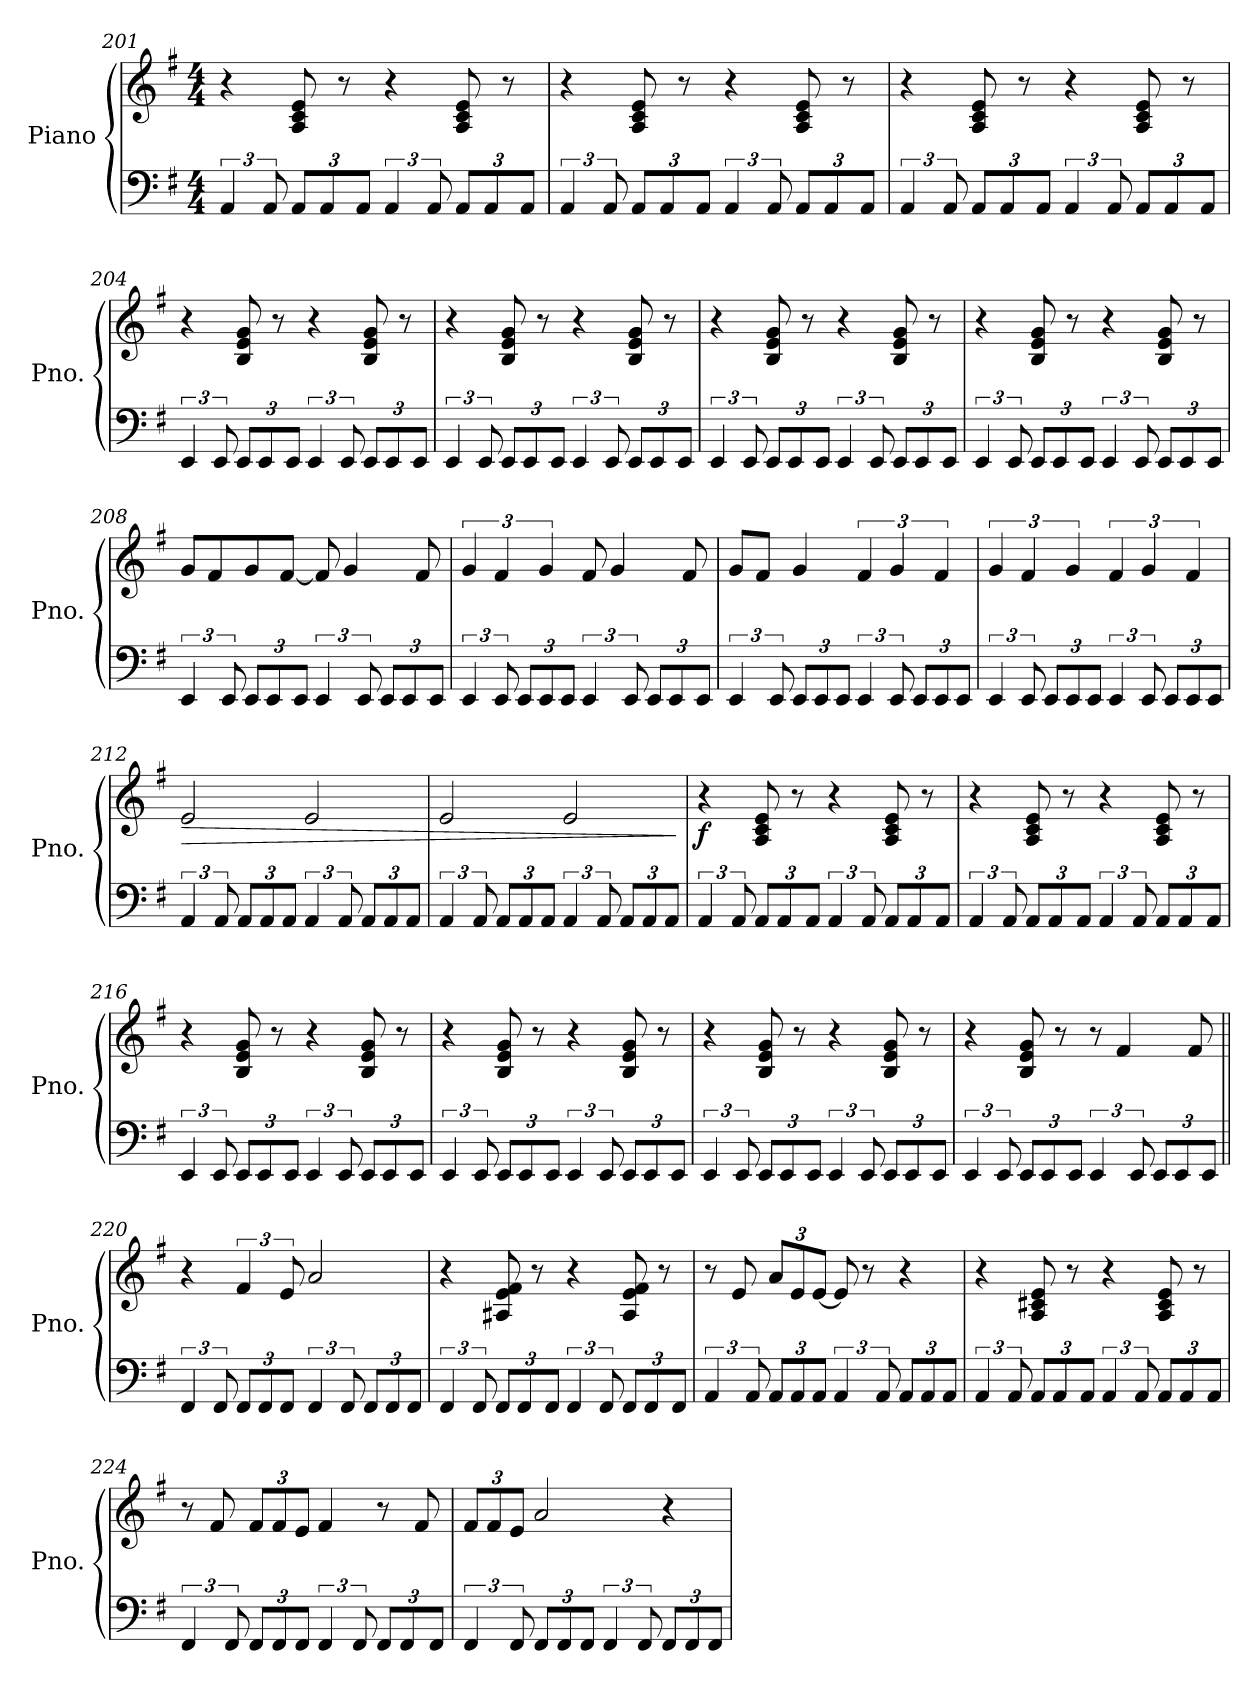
**kern	**kern	**dynam
*part1	*part1	*part1
*staff2	*staff1	*staff1/2
*I"Piano	*	*
*I'Pno.	*	*
!!LO:LB:g=z
*clefF4	*clefG2	*
*k[f#]	*k[f#]	*
*M4/4	*M4/4	*
=201	=201	=201
6AA/	4r	.
12AA/	.	.
*Xbrackettup	*	*
12AA/L	8A/ 8c/ 8e/	.
12AA/	.	.
.	8r	.
12AA/J	.	.
*brackettup	*	*
6AA/	4r	.
12AA/	.	.
*Xbrackettup	*	*
12AA/L	8A/ 8c/ 8e/	.
12AA/	.	.
.	8r	.
12AA/J	.	.
=202	=202	=202
*brackettup	*	*
6AA/	4r	.
12AA/	.	.
*Xbrackettup	*	*
12AA/L	8A/ 8c/ 8e/	.
12AA/	.	.
.	8r	.
12AA/J	.	.
*brackettup	*	*
6AA/	4r	.
12AA/	.	.
*Xbrackettup	*	*
12AA/L	8A/ 8c/ 8e/	.
12AA/	.	.
.	8r	.
12AA/J	.	.
=203	=203	=203
*brackettup	*	*
6AA/	4r	.
12AA/	.	.
*Xbrackettup	*	*
12AA/L	8A/ 8c/ 8e/	.
12AA/	.	.
.	8r	.
12AA/J	.	.
*brackettup	*	*
6AA/	4r	.
12AA/	.	.
*Xbrackettup	*	*
12AA/L	8A/ 8c/ 8e/	.
12AA/	.	.
.	8r	.
12AA/J	.	.
!!LO:LB:g=z
=204	=204	=204
*brackettup	*	*
6EE/	4r	.
12EE/	.	.
*Xbrackettup	*	*
12EE/L	8B/ 8e/ 8g/	.
12EE/	.	.
.	8r	.
12EE/J	.	.
*brackettup	*	*
6EE/	4r	.
12EE/	.	.
*Xbrackettup	*	*
12EE/L	8B/ 8e/ 8g/	.
12EE/	.	.
.	8r	.
12EE/J	.	.
=205	=205	=205
*brackettup	*	*
6EE/	4r	.
12EE/	.	.
*Xbrackettup	*	*
12EE/L	8B/ 8e/ 8g/	.
12EE/	.	.
.	8r	.
12EE/J	.	.
*brackettup	*	*
6EE/	4r	.
12EE/	.	.
*Xbrackettup	*	*
12EE/L	8B/ 8e/ 8g/	.
12EE/	.	.
.	8r	.
12EE/J	.	.
=206	=206	=206
*brackettup	*	*
6EE/	4r	.
12EE/	.	.
*Xbrackettup	*	*
12EE/L	8B/ 8e/ 8g/	.
12EE/	.	.
.	8r	.
12EE/J	.	.
*brackettup	*	*
6EE/	4r	.
12EE/	.	.
*Xbrackettup	*	*
12EE/L	8B/ 8e/ 8g/	.
12EE/	.	.
.	8r	.
12EE/J	.	.
!!LO:LB:g=z
=207	=207	=207
*brackettup	*	*
6EE/	4r	.
12EE/	.	.
*Xbrackettup	*	*
12EE/L	8B/ 8e/ 8g/	.
12EE/	.	.
.	8r	.
12EE/J	.	.
*brackettup	*	*
6EE/	4r	.
12EE/	.	.
*Xbrackettup	*	*
12EE/L	8B/ 8e/ 8g/	.
12EE/	.	.
.	8r	.
12EE/J	.	.
=208	=208	=208
*brackettup	*	*
6EE/	8g/L	.
.	8f#/	.
12EE/	.	.
*Xbrackettup	*	*
12EE/L	8g/	.
12EE/	.	.
.	[8f#/J	.
12EE/J	.	.
*brackettup	*	*
6EE/	8f#/]	.
.	4g/	.
12EE/	.	.
*Xbrackettup	*	*
12EE/L	.	.
12EE/	.	.
.	8f#/	.
12EE/J	.	.
=209	=209	=209
*brackettup	*	*
6EE/	6g/	.
12EE/	6f#/	.
*Xbrackettup	*	*
12EE/L	.	.
12EE/	6g/	.
12EE/J	.	.
*brackettup	*	*
6EE/	8f#/	.
.	4g/	.
12EE/	.	.
*Xbrackettup	*	*
12EE/L	.	.
12EE/	.	.
.	8f#/	.
12EE/J	.	.
!!LO:LB:g=z
=210	=210	=210
*brackettup	*	*
6EE/	8g/L	.
.	8f#/J	.
12EE/	.	.
*Xbrackettup	*	*
12EE/L	4g/	.
12EE/	.	.
12EE/J	.	.
*brackettup	*	*
6EE/	6f#/	.
12EE/	6g/	.
*Xbrackettup	*	*
12EE/L	.	.
12EE/	6f#/	.
12EE/J	.	.
=211	=211	=211
*brackettup	*	*
6EE/	6g/	.
12EE/	6f#/	.
*Xbrackettup	*	*
12EE/L	.	.
12EE/	6g/	.
12EE/J	.	.
*brackettup	*	*
6EE/	6f#/	.
12EE/	6g/	.
*Xbrackettup	*	*
12EE/L	.	.
12EE/	6f#/	.
12EE/J	.	.
=212	=212	=212
*brackettup	*	*
!	!	!LO:HP:b
6AA/	2e/	>
12AA/	.	.
*Xbrackettup	*	*
12AA/L	.	.
12AA/	.	.
12AA/J	.	.
*brackettup	*	*
6AA/	2e/	.
12AA/	.	.
*Xbrackettup	*	*
12AA/L	.	.
12AA/	.	.
12AA/J	.	.
!!LO:PB:g=z
=213	=213	=213
*brackettup	*	*
6AA/	2e/	.
12AA/	.	.
*Xbrackettup	*	*
12AA/L	.	.
12AA/	.	.
12AA/J	.	.
*brackettup	*	*
6AA/	2e/	.
12AA/	.	.
*Xbrackettup	*	*
12AA/L	.	.
12AA/	.	.
12AA/J	.	.
.	.	]
=214	=214	=214
*brackettup	*	*
!	!	!LO:DY:b
6AA/	4r	f
12AA/	.	.
*Xbrackettup	*	*
12AA/L	8A/ 8c/ 8e/	.
12AA/	.	.
.	8r	.
12AA/J	.	.
*brackettup	*	*
6AA/	4r	.
12AA/	.	.
*Xbrackettup	*	*
12AA/L	8A/ 8c/ 8e/	.
12AA/	.	.
.	8r	.
12AA/J	.	.
=215	=215	=215
*brackettup	*	*
6AA/	4r	.
12AA/	.	.
*Xbrackettup	*	*
12AA/L	8A/ 8c/ 8e/	.
12AA/	.	.
.	8r	.
12AA/J	.	.
*brackettup	*	*
6AA/	4r	.
12AA/	.	.
*Xbrackettup	*	*
12AA/L	8A/ 8c/ 8e/	.
12AA/	.	.
.	8r	.
12AA/J	.	.
!!LO:LB:g=z
=216	=216	=216
*brackettup	*	*
6EE/	4r	.
12EE/	.	.
*Xbrackettup	*	*
12EE/L	8B/ 8e/ 8g/	.
12EE/	.	.
.	8r	.
12EE/J	.	.
*brackettup	*	*
6EE/	4r	.
12EE/	.	.
*Xbrackettup	*	*
12EE/L	8B/ 8e/ 8g/	.
12EE/	.	.
.	8r	.
12EE/J	.	.
=217	=217	=217
*brackettup	*	*
6EE/	4r	.
12EE/	.	.
*Xbrackettup	*	*
12EE/L	8B/ 8e/ 8g/	.
12EE/	.	.
.	8r	.
12EE/J	.	.
*brackettup	*	*
6EE/	4r	.
12EE/	.	.
*Xbrackettup	*	*
12EE/L	8B/ 8e/ 8g/	.
12EE/	.	.
.	8r	.
12EE/J	.	.
=218	=218	=218
*brackettup	*	*
6EE/	4r	.
12EE/	.	.
*Xbrackettup	*	*
12EE/L	8B/ 8e/ 8g/	.
12EE/	.	.
.	8r	.
12EE/J	.	.
*brackettup	*	*
6EE/	4r	.
12EE/	.	.
*Xbrackettup	*	*
12EE/L	8B/ 8e/ 8g/	.
12EE/	.	.
.	8r	.
12EE/J	.	.
!!LO:LB:g=z
=219	=219	=219
*brackettup	*	*
6EE/	4r	.
12EE/	.	.
*Xbrackettup	*	*
12EE/L	8B/ 8e/ 8g/	.
12EE/	.	.
.	8r	.
12EE/J	.	.
*brackettup	*	*
6EE/	8r	.
.	4f#/	.
12EE/	.	.
*Xbrackettup	*	*
12EE/L	.	.
12EE/	.	.
.	8f#/	.
12EE/J	.	.
=220||	=220||	=220||
*brackettup	*	*
6FF#/	4r	.
12FF#/	.	.
*Xbrackettup	*	*
12FF#/L	6f#/	.
12FF#/	.	.
12FF#/J	12e/	.
*brackettup	*	*
6FF#/	2a/	.
12FF#/	.	.
*Xbrackettup	*	*
12FF#/L	.	.
12FF#/	.	.
12FF#/J	.	.
=221	=221	=221
*brackettup	*	*
6FF#/	4r	.
12FF#/	.	.
*Xbrackettup	*	*
12FF#/L	8A#X/ 8e/ 8f#/	.
12FF#/	.	.
.	8r	.
12FF#/J	.	.
*brackettup	*	*
6FF#/	4r	.
12FF#/	.	.
*Xbrackettup	*	*
12FF#/L	8A#/ 8e/ 8f#/	.
12FF#/	.	.
.	8r	.
12FF#/J	.	.
!!LO:LB:g=z
=222	=222	=222
*brackettup	*	*
6AA/	8r	.
.	8e/	.
12AA/	.	.
*Xbrackettup	*Xbrackettup	*
12AA/L	12a/L	.
12AA/	12e/	.
12AA/J	[12e/J	.
*brackettup	*	*
6AA/	8e/]	.
.	8r	.
12AA/	.	.
*Xbrackettup	*	*
12AA/L	4r	.
12AA/	.	.
12AA/J	.	.
=223	=223	=223
*brackettup	*	*
6AA/	4r	.
12AA/	.	.
*Xbrackettup	*	*
12AA/L	8A/ 8c#X/ 8e/	.
12AA/	.	.
.	8r	.
12AA/J	.	.
*brackettup	*	*
6AA/	4r	.
12AA/	.	.
*Xbrackettup	*	*
12AA/L	8A/ 8c#/ 8e/	.
12AA/	.	.
.	8r	.
12AA/J	.	.
=224	=224	=224
*brackettup	*	*
6FF#/	8r	.
.	8f#/	.
12FF#/	.	.
*Xbrackettup	*	*
12FF#/L	12f#/L	.
12FF#/	12f#/	.
12FF#/J	12e/J	.
*brackettup	*	*
6FF#/	4f#/	.
12FF#/	.	.
*Xbrackettup	*	*
12FF#/L	8r	.
12FF#/	.	.
.	8f#/	.
12FF#/J	.	.
!!LO:LB:g=z
=225	=225	=225
*brackettup	*	*
6FF#/	12f#/L	.
.	12f#/	.
12FF#/	12e/J	.
*Xbrackettup	*	*
12FF#/L	2a/	.
12FF#/	.	.
12FF#/J	.	.
*brackettup	*	*
6FF#/	.	.
12FF#/	.	.
*Xbrackettup	*	*
12FF#/L	4r	.
12FF#/	.	.
12FF#/J	.	.
=	=	=
*-	*-	*-
